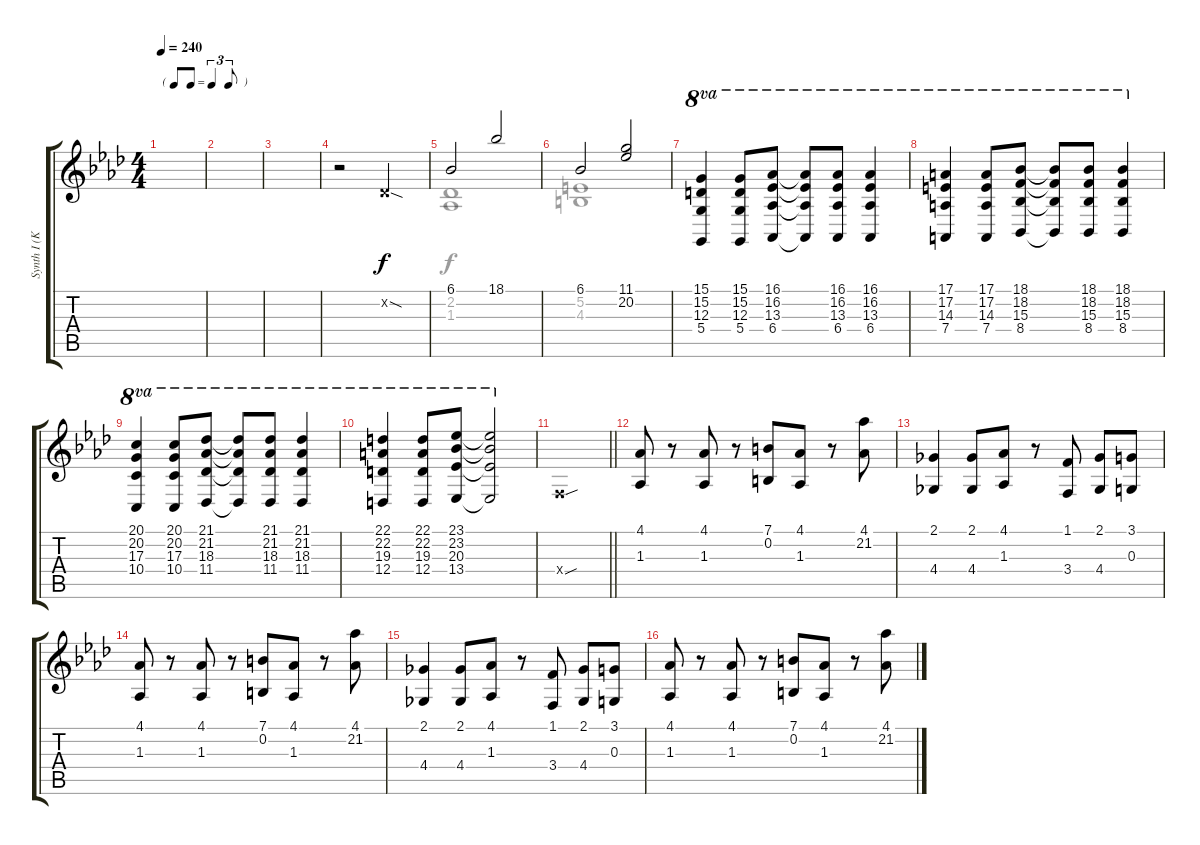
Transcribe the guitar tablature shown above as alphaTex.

\track ("Synth I (Kotobuki Tsumugi)" "Synth I (K") {instrument drawbarorgan}
\staff {score tabs}
\tuning (E4 B3 G3 D3 A2 E2) {hide}
\voice
\ts (4 4)
\tf triplet8th
\tempo 240
\clef g2
\ks ab
|
|
|
r.2 2.2{sod x}.2 |
6.1.2{volume 8} 18.1.2 |
6.1.2 (11.1 20.2).2 |
(15.1 15.2 12.3 5.4).4{ot 8va} (15.1 15.2 12.3 5.4).8{ot 8va} (16.1 16.2 13.3 6.4).8{ot 8va} (16.1{t} 16.2{t} 13.3{t} 6.4{t}).8{ot 8va} (16.1 16.2 13.3 6.4).8{ot 8va} (16.1 16.2 13.3 6.4).4{ot 8va} |
(17.1 17.2 14.3 7.4).4{ot 8va} (17.1 17.2 14.3 7.4).8{ot 8va} (18.1 18.2 15.3 8.4).8{ot 8va} (18.1{t} 18.2{t} 15.3{t} 8.4{t}).8{ot 8va} (18.1 18.2 15.3 8.4).8{ot 8va} (18.1 18.2 15.3 8.4).4{ot 8va} |
(20.1 20.2 17.3 10.4).4{ot 8va} (20.1 20.2 17.3 10.4).8{ot 8va} (21.1 21.2 18.3 11.4).8{ot 8va} (21.1{t} 21.2{t} 18.3{t} 11.4{t}).8{ot 8va} (21.1 21.2 18.3 11.4).8{ot 8va} (21.1 21.2 18.3 11.4).4{ot 8va} |
(22.1 22.2 19.3 12.4).4{ot 8va} (22.1 22.2 19.3 12.4).8{ot 8va} (23.1 23.2 20.3 13.4).8{ot 8va} (23.1{t} 23.2{t} 20.3{t} 13.4{t}).2{ot 8va} |
\barLineRight lightlight
3.4{sou x}.1 |
(4.1 1.3).8 r.8 (4.1 1.3).8 r.8 (7.1 0.2).8 (4.1 1.3).8 r.8 (4.1 21.2).8 |
(2.1 4.4).4 (2.1 4.4).8 (4.1 1.3).8 r.8 (1.1 3.4).8 (2.1 4.4).8 (3.1 0.3).8 |
(4.1 1.3).8 r.8 (4.1 1.3).8 r.8 (7.1 0.2).8 (4.1 1.3).8 r.8 (4.1 21.2).8 |
(2.1 4.4).4 (2.1 4.4).8 (4.1 1.3).8 r.8 (1.1 3.4).8 (2.1 4.4).8 (3.1 0.3).8 |
(4.1 1.3).8 r.8 (4.1 1.3).8 r.8 (7.1 0.2).8 (4.1 1.3).8 r.8 (4.1 21.2).8
\voice
\clef g2
\ottava regular
\simile none
\ks ab
|
|
|
|
(2.2 1.3).1 |
(5.2 4.3).1 |
|
|
|
|
\barLineRight lightlight
|
|
|
|
|
